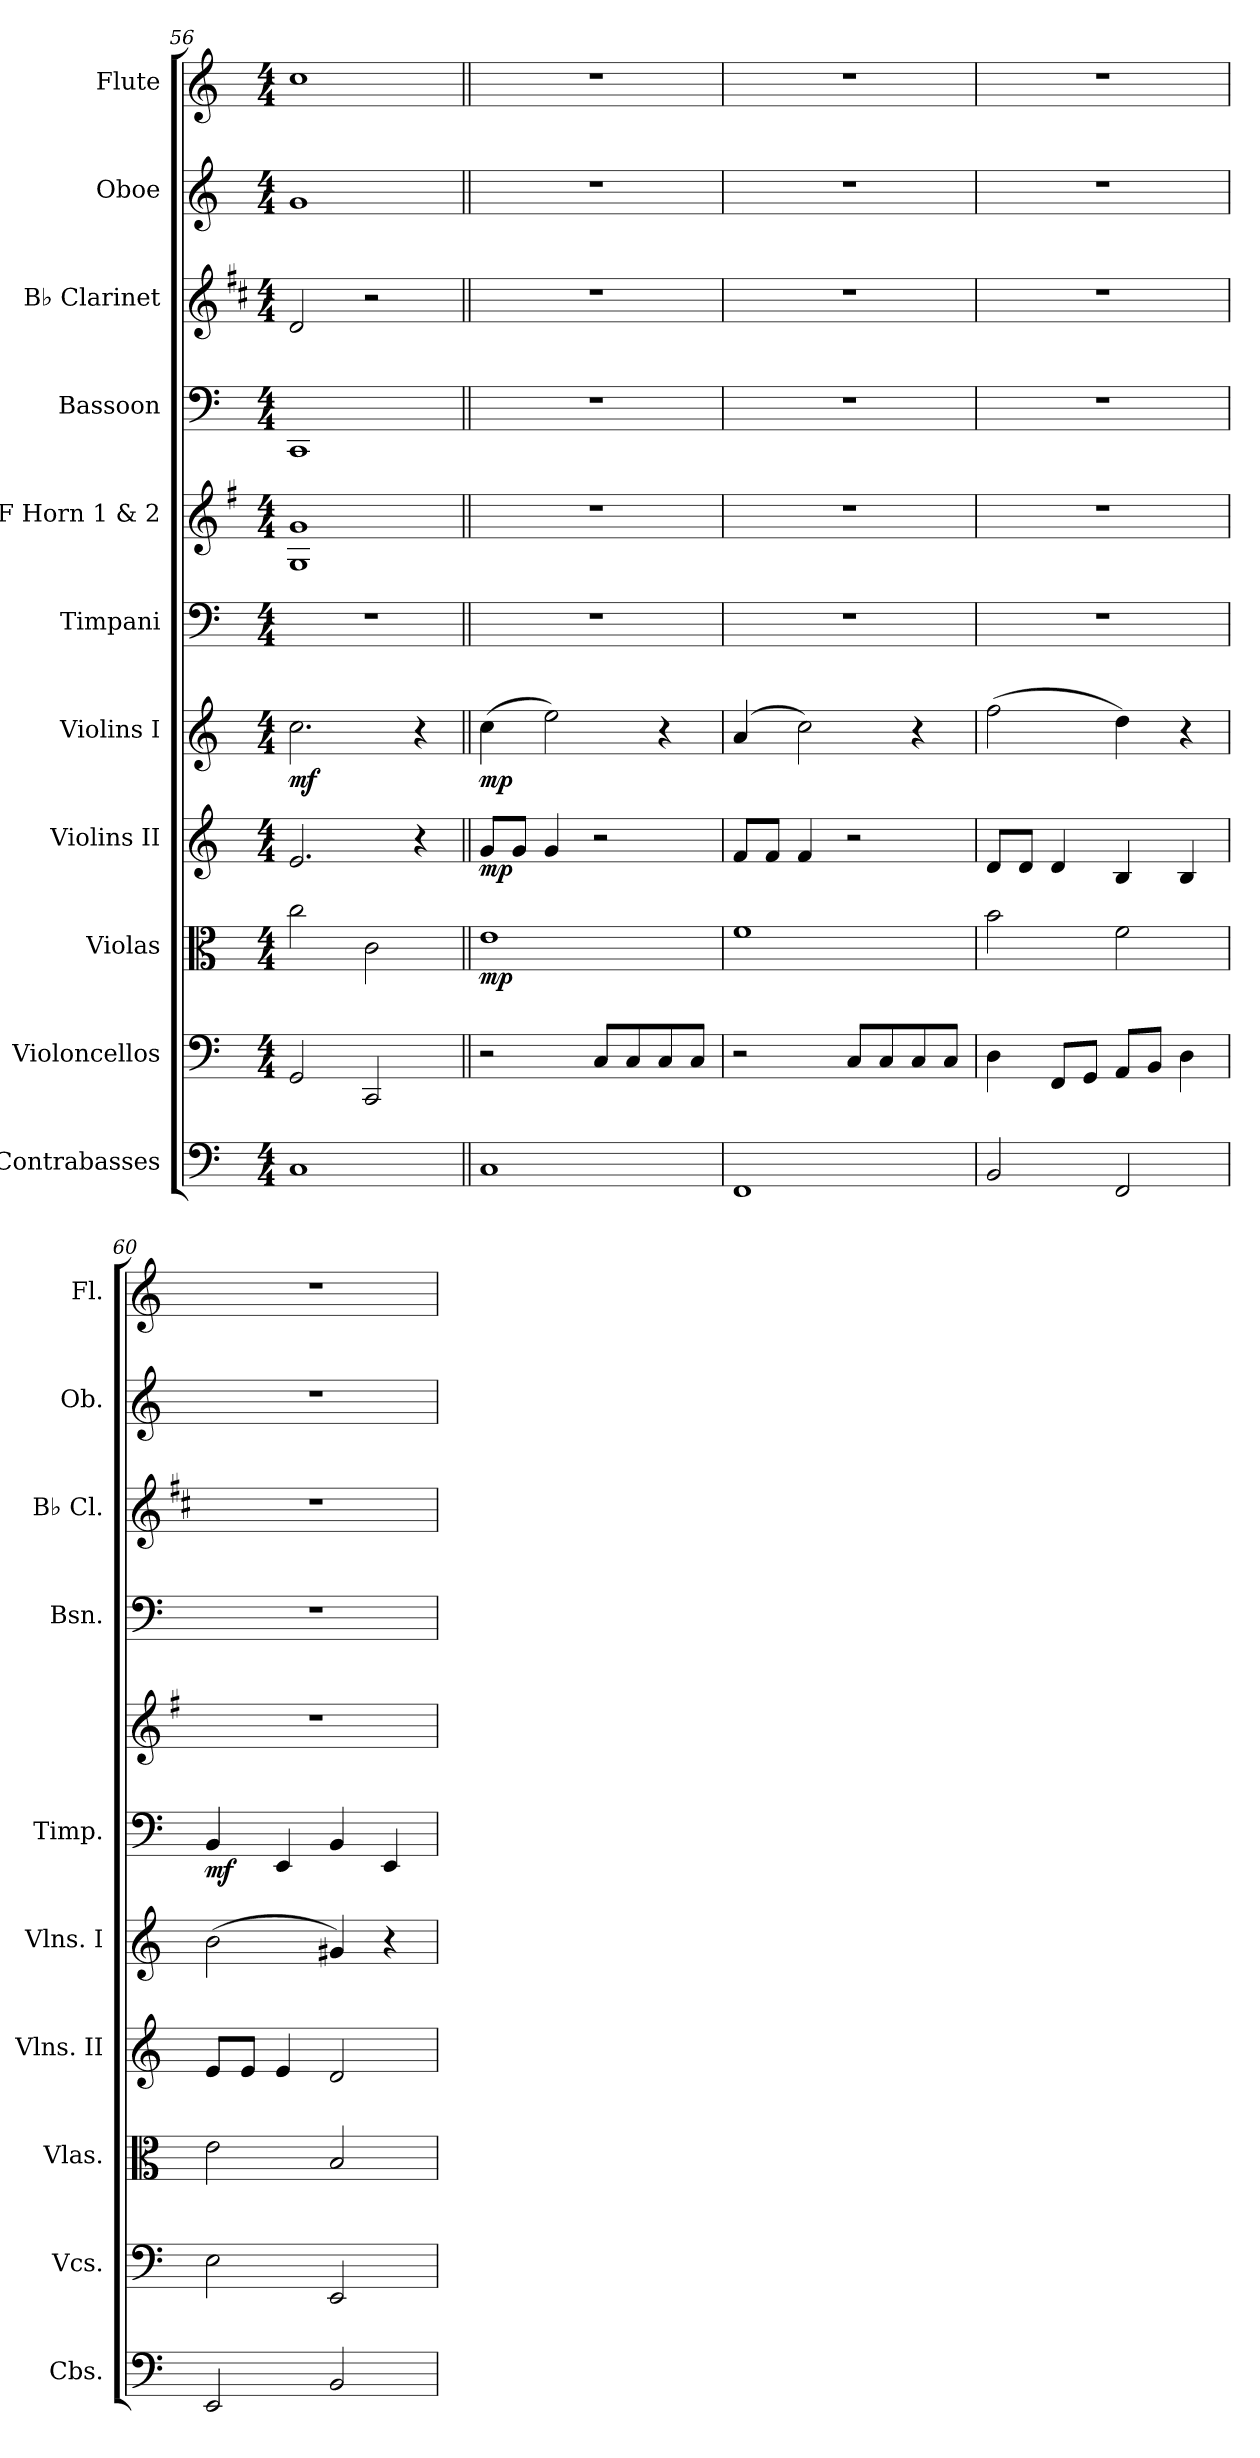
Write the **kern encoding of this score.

**kern	**kern	**kern	**dynam	**kern	**dynam	**kern	**dynam	**kern	**dynam	**kern	**kern	**kern	**kern	**kern
*part11	*part10	*part9	*part9	*part8	*part8	*part7	*part7	*part6	*part6	*part5	*part4	*part3	*part2	*part1
*staff11	*staff10	*staff9	*staff9	*staff8	*staff8	*staff7	*staff7	*staff6	*staff6	*staff5	*staff4	*staff3	*staff2	*staff1
*I"Contrabasses	*I"Violoncellos	*I"Violas	*	*I"Violins II	*	*I"Violins I	*	*I"Timpani	*	*I"F Horn 1 &amp; 2	*I"Bassoon	*I"B♭ Clarinet	*I"Oboe	*I"Flute
*I'Cbs.	*I'Vcs.	*I'Vlas.	*	*I'Vlns. II	*	*I'Vlns. I	*	*I'Timp.	*	*	*I'Bsn.	*I'B♭ Cl.	*I'Ob.	*I'Fl.
*clefF4	*clefF4	*clefC3	*	*clefG2	*	*clefG2	*	*clefF4	*	*clefG2	*clefF4	*clefG2	*clefG2	*clefG2
*ITrd7c12	*	*	*	*	*	*	*	*	*	*ITrd4c7	*	*ITrd1c2	*	*
*k[]	*k[]	*k[]	*	*k[]	*	*k[]	*	*k[]	*	*k[]	*k[]	*k[]	*k[]	*k[]
*M4/4	*M4/4	*M4/4	*	*M4/4	*	*M4/4	*	*M4/4	*	*M4/4	*M4/4	*M4/4	*M4/4	*M4/4
=56	=56	=56	=56	=56	=56	=56	=56	=56	=56	=56	=56	=56	=56	=56
!	!	!	!	!	!	!	!LO:DY:b	!	!	!	!	!	!	!
1CC	2GG/	2cc\	.	2.e/	.	2.cc\	mf	1r	.	1C 1c	1CC	2c/	1g	1cc
.	2CC/	2c\	.	.	.	.	.	.	.	.	.	2r	.	.
.	.	.	.	4r	.	4r	.	.	.	.	.	.	.	.
=57||	=57||	=57||	=57||	=57||	=57||	=57||	=57||	=57||	=57||	=57||	=57||	=57||	=57||	=57||
!	!	!	!LO:DY:b	!	!LO:DY:b	!	!LO:DY:b	!	!	!	!	!	!	!
1CC	2r	1e	mp	8g/L	mp	(>4cc\	mp	1r	.	1r	1r	1r	1r	1r
.	.	.	.	8g/J	.	.	.	.	.	.	.	.	.	.
.	.	.	.	4g/	.	2ee\)	.	.	.	.	.	.	.	.
.	8C/L	.	.	2r	.	.	.	.	.	.	.	.	.	.
.	8C/	.	.	.	.	.	.	.	.	.	.	.	.	.
.	8C/	.	.	.	.	4r	.	.	.	.	.	.	.	.
.	8C/J	.	.	.	.	.	.	.	.	.	.	.	.	.
!!LO:LB:g=z
=58	=58	=58	=58	=58	=58	=58	=58	=58	=58	=58	=58	=58	=58	=58
1FFF	2r	1f	.	8f/L	.	(>4a/	.	1r	.	1r	1r	1r	1r	1r
.	.	.	.	8f/J	.	.	.	.	.	.	.	.	.	.
.	.	.	.	4f/	.	2cc\)	.	.	.	.	.	.	.	.
.	8C/L	.	.	2r	.	.	.	.	.	.	.	.	.	.
.	8C/	.	.	.	.	.	.	.	.	.	.	.	.	.
.	8C/	.	.	.	.	4r	.	.	.	.	.	.	.	.
.	8C/J	.	.	.	.	.	.	.	.	.	.	.	.	.
=59	=59	=59	=59	=59	=59	=59	=59	=59	=59	=59	=59	=59	=59	=59
2BBB/	4D\	2b\	.	8d/L	.	(>2ff\	.	1r	.	1r	1r	1r	1r	1r
.	.	.	.	8d/J	.	.	.	.	.	.	.	.	.	.
.	8FF/L	.	.	4d/	.	.	.	.	.	.	.	.	.	.
.	8GG/J	.	.	.	.	.	.	.	.	.	.	.	.	.
2FFF/	8AA/L	2f\	.	4B/	.	4dd\)	.	.	.	.	.	.	.	.
.	8BB/J	.	.	.	.	.	.	.	.	.	.	.	.	.
.	4D\	.	.	4B/	.	4r	.	.	.	.	.	.	.	.
=60	=60	=60	=60	=60	=60	=60	=60	=60	=60	=60	=60	=60	=60	=60
!	!	!	!	!	!	!	!	!	!LO:DY:b	!	!	!	!	!
2EEE/	2E\	2e\	.	8e/L	.	(>2b\	.	4BB/	mf	1r	1r	1r	1r	1r
.	.	.	.	8e/J	.	.	.	.	.	.	.	.	.	.
.	.	.	.	4e/	.	.	.	4EE/	.	.	.	.	.	.
2BBB/	2EE/	2B/	.	2d/	.	4g#X/)	.	4BB/	.	.	.	.	.	.
.	.	.	.	.	.	4r	.	4EE/	.	.	.	.	.	.
=	=	=	=	=	=	=	=	=	=	=	=	=	=	=
*-	*-	*-	*-	*-	*-	*-	*-	*-	*-	*-	*-	*-	*-	*-
